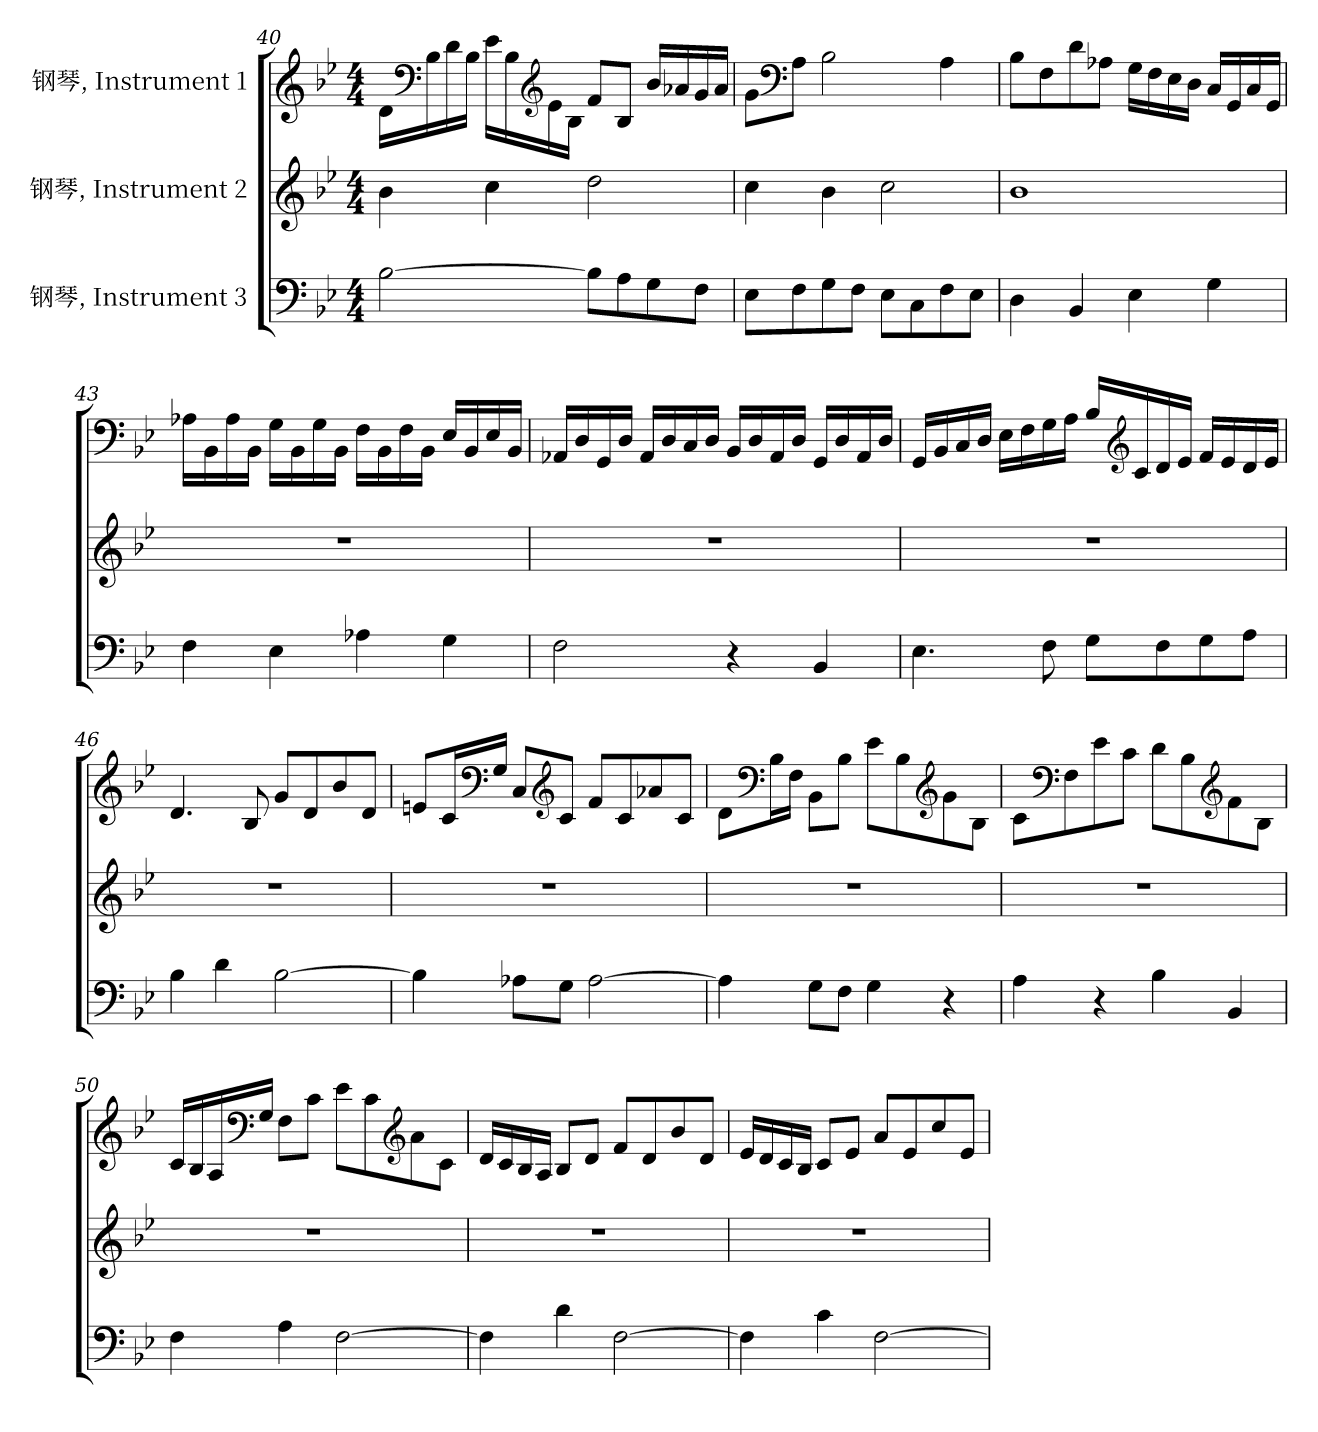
**kern	**kern	**kern
*part3	*part2	*part1
*staff3	*staff2	*staff1
*I"钢琴, Instrument 3	*I"钢琴, Instrument 2	*I"钢琴, Instrument 1
*clefF4	*clefG2	*clefG2
*k[b-e-]	*k[b-e-]	*k[b-e-]
*M4/4	*M4/4	*M4/4
=40	=40	=40
[2B-\	4b-\	16d\LL
*	*	*clefF4
.	.	16B-\
.	.	16d\
.	.	16B-\JJ
.	4cc\	16e-\LL
.	.	16B-\
*	*	*clefG2
.	.	16e-\
.	.	16B-\JJ
8B-\L]	2dd\	8f/L
8A\	.	8B-/J
8G\	.	16b-/LL
.	.	16a-X/
8F\J	.	16g/
.	.	16a-/JJ
=41	=41	=41
8E-\L	4cc\	8g\L
*	*	*clefF4
8F\	.	8A\J
8G\	4b-\	2B-\
8F\J	.	.
8E-\L	2cc\	.
8C\	.	.
8F\	.	4A\
8E-\J	.	.
!!LO:PB:g=z
=42	=42	=42
4D\	1b-	8B-\L
.	.	8F\
4BB-/	.	8d\
.	.	8A-X\J
4E-\	.	16G\LL
.	.	16F\
.	.	16E-\
.	.	16D\JJ
4G\	.	16C/LL
.	.	16GG/
.	.	16C/
.	.	16GG/JJ
=43	=43	=43
4F\	1r	16A-X\LL
.	.	16BB-\
.	.	16A-\
.	.	16BB-\JJ
4E-\	.	16G\LL
.	.	16BB-\
.	.	16G\
.	.	16BB-\JJ
4A-X\	.	16F\LL
.	.	16BB-\
.	.	16F\
.	.	16BB-\JJ
4G\	.	16E-/LL
.	.	16BB-/
.	.	16E-/
.	.	16BB-/JJ
=44	=44	=44
2F\	1r	16AA-X/LL
.	.	16D/
.	.	16GG/
.	.	16D/JJ
.	.	16AA-/LL
.	.	16D/
.	.	16C/
.	.	16D/JJ
4r	.	16BB-/LL
.	.	16D/
.	.	16AA-/
.	.	16D/JJ
4BB-/	.	16GG/LL
.	.	16D/
.	.	16AA-/
.	.	16D/JJ
!!LO:LB:g=z
=45	=45	=45
4.E-\	1r	16GG/LL
.	.	16BB-/
.	.	16C/
.	.	16D/JJ
.	.	16E-\LL
.	.	16F\
8F\	.	16G\
.	.	16A\JJ
8G\L	.	16B-/LL
*	*	*clefG2
.	.	16c/
8F\	.	16d/
.	.	16e-/JJ
8G\	.	16f/LL
.	.	16e-/
8A\J	.	16d/
.	.	16e-/JJ
=46	=46	=46
4B-\	1r	4.d/
4d\	.	.
.	.	8B-/
[2B-\	.	8g/L
.	.	8d/
.	.	8b-/
.	.	8d/J
=47	=47	=47
4B-\]	1r	8en/L
.	.	16c/L
*	*	*clefF4
.	.	16G/JJ
8A-X\L	.	8C/L
*	*	*clefG2
8G\J	.	8c/J
[2A-\	.	8f/L
.	.	8c/
.	.	8a-X/
.	.	8c/J
!!LO:LB:g=z
=48	=48	=48
4A-\]	1r	8d\L
*	*	*clefF4
.	.	16B-\L
.	.	16F\JJ
8G\L	.	8BB-\L
8F\J	.	8B-\J
4G\	.	8e-\L
.	.	8B-\
*	*	*clefG2
4r	.	8g\
.	.	8B-\J
=49	=49	=49
4A\	1r	8c\L
*	*	*clefF4
.	.	8F\
4r	.	8e-\
.	.	8c\J
4B-\	.	8d\L
.	.	8B-\
*	*	*clefG2
4BB-/	.	8f\
.	.	8B-\J
=50	=50	=50
4F\	1r	16c/LL
.	.	16B-/
.	.	16A/
*	*	*clefF4
.	.	16G/JJ
4A\	.	8F\L
.	.	8c\J
[2F\	.	8e-\L
.	.	8c\
*	*	*clefG2
.	.	8a\
.	.	8c\J
!!LO:LB:g=z
=51	=51	=51
4F\]	1r	16d/LL
.	.	16c/
.	.	16B-/
.	.	16A/JJ
4d\	.	8B-/L
.	.	8d/J
[2F\	.	8f/L
.	.	8d/
.	.	8b-/
.	.	8d/J
=52	=52	=52
4F\]	1r	16e-/LL
.	.	16d/
.	.	16c/
.	.	16B-/JJ
4c\	.	8c/L
.	.	8e-/J
[2F\	.	8a/L
.	.	8e-/
.	.	8cc/
.	.	8e-/J
=	=	=
*-	*-	*-
